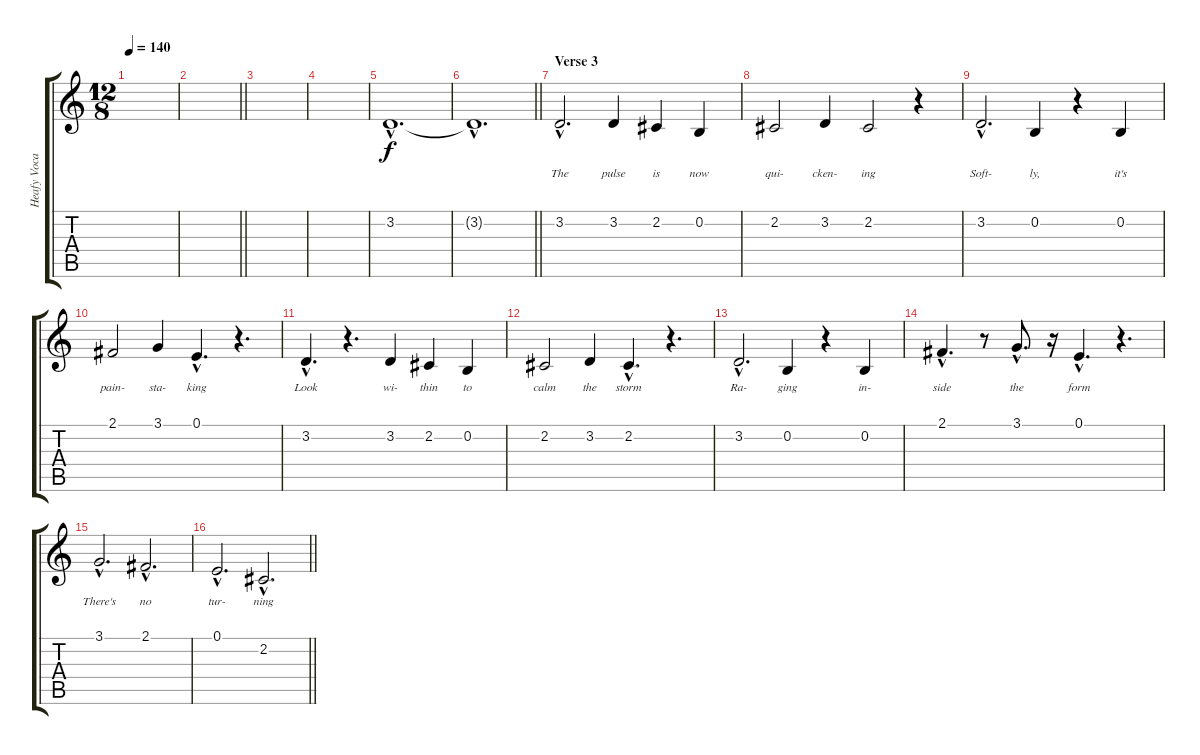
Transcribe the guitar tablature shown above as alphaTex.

\track ("Heafy Vocals" "Heafy Voca") {instrument lead2sawtooth}
\staff {score tabs}
\tuning (E4 B3 G3 D3 A2 B1) {hide}
\ts (12 8)
\tempo 140
\clef g2
\ks c
|
\barLineRight lightlight
|
|
|
3.2{hac}.1{d volume 11} |
\barLineRight lightlight
3.2{hac t}.1{d} |
\section ("" "Verse 3")
3.2{hac}.2{d lyrics (0 "") lyrics (1 "The") lyrics (2 "") lyrics (3 "") lyrics (4 "") volume 13} 3.2.4{lyrics (0 "") lyrics (1 "pulse") lyrics (2 "") lyrics (3 "") lyrics (4 "")} 2.2.4{lyrics (0 "") lyrics (1 "is") lyrics (2 "") lyrics (3 "") lyrics (4 "")} 0.2.4{lyrics (0 "") lyrics (1 "now") lyrics (2 "") lyrics (3 "") lyrics (4 "")} |
2.2.2{lyrics (0 "") lyrics (1 "qui-") lyrics (2 "") lyrics (3 "") lyrics (4 "")} 3.2.4{lyrics (0 "") lyrics (1 "cken-") lyrics (2 "") lyrics (3 "") lyrics (4 "")} 2.2.2{lyrics (0 "") lyrics (1 "ing") lyrics (2 "") lyrics (3 "") lyrics (4 "")} r.4 |
3.2{hac}.2{d lyrics (0 "") lyrics (1 "Soft-") lyrics (2 "") lyrics (3 "") lyrics (4 "")} 0.2.4{lyrics (0 "") lyrics (1 "ly,") lyrics (2 "") lyrics (3 "") lyrics (4 "")} r.4 0.2.4{lyrics (0 "") lyrics (1 "it's") lyrics (2 "") lyrics (3 "") lyrics (4 "")} |
2.1.2{lyrics (0 "") lyrics (1 "pain-") lyrics (2 "") lyrics (3 "") lyrics (4 "")} 3.1.4{lyrics (0 "") lyrics (1 "sta-") lyrics (2 "") lyrics (3 "") lyrics (4 "")} 0.1{hac}.4{d lyrics (0 "") lyrics (1 "king") lyrics (2 "") lyrics (3 "") lyrics (4 "")} r.4{d} |
3.2{hac}.4{d lyrics (0 "") lyrics (1 "Look") lyrics (2 "") lyrics (3 "") lyrics (4 "")} r.4{d} 3.2.4{lyrics (0 "") lyrics (1 "wi-") lyrics (2 "") lyrics (3 "") lyrics (4 "")} 2.2.4{lyrics (0 "") lyrics (1 "thin") lyrics (2 "") lyrics (3 "") lyrics (4 "")} 0.2.4{lyrics (0 "") lyrics (1 "to") lyrics (2 "") lyrics (3 "") lyrics (4 "")} |
2.2.2{lyrics (0 "") lyrics (1 "calm") lyrics (2 "") lyrics (3 "") lyrics (4 "")} 3.2.4{lyrics (0 "") lyrics (1 "the") lyrics (2 "") lyrics (3 "") lyrics (4 "")} 2.2{hac}.4{d lyrics (0 "") lyrics (1 "storm") lyrics (2 "") lyrics (3 "") lyrics (4 "")} r.4{d} |
3.2{hac}.2{d lyrics (0 "") lyrics (1 "Ra-") lyrics (2 "") lyrics (3 "") lyrics (4 "")} 0.2.4{lyrics (0 "") lyrics (1 "ging") lyrics (2 "") lyrics (3 "") lyrics (4 "")} r.4 0.2.4{lyrics (0 "") lyrics (1 "in-") lyrics (2 "") lyrics (3 "") lyrics (4 "")} |
2.1{hac}.4{d lyrics (0 "") lyrics (1 "side") lyrics (2 "") lyrics (3 "") lyrics (4 "")} r.8 3.1{hac}.8{d lyrics (0 "") lyrics (1 "the") lyrics (2 "") lyrics (3 "") lyrics (4 "")} r.16 0.1{hac}.4{d lyrics (0 "") lyrics (1 "form") lyrics (2 "") lyrics (3 "") lyrics (4 "")} r.4{d} |
3.1{hac}.2{d lyrics (0 "") lyrics (1 "There's") lyrics (2 "") lyrics (3 "") lyrics (4 "")} 2.1{hac}.2{d lyrics (0 "") lyrics (1 "no") lyrics (2 "") lyrics (3 "") lyrics (4 "")} |
\barLineRight lightlight
0.1{hac}.2{d lyrics (0 "") lyrics (1 "tur-") lyrics (2 "") lyrics (3 "") lyrics (4 "")} 2.2{hac}.2{d lyrics (0 "") lyrics (1 "ning") lyrics (2 "") lyrics (3 "") lyrics (4 "")}
